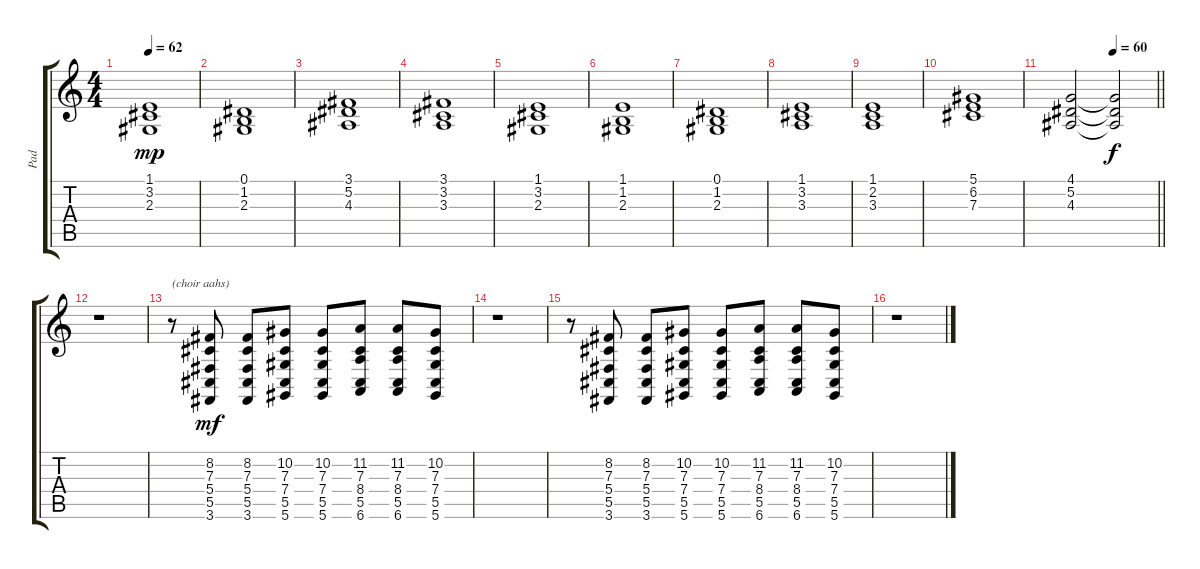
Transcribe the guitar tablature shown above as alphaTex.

\track ("Pad" "Pad") {instrument pad4choir}
\staff {score tabs}
\tuning (Eb4 Bb3 Gb3 Db3 Ab2 Eb2) {hide}
\ts (4 4)
\tempo 62
\clef g2
\ks c
(1.1 3.2 2.3).1{dy mp} |
(0.1 1.2 2.3).1 |
(3.1 5.2 4.3).1 |
(3.1 3.2 3.3).1 |
(1.1 3.2 2.3).1 |
(1.1 1.2 2.3).1 |
(0.1 1.2 2.3).1 |
(1.1 3.2 3.3).1 |
(1.1 2.2 3.3).1 |
(5.1 6.2 7.3).1 |
\tempo (60 0.5)
\barLineRight lightlight
(4.1 5.2 4.3).2 (4.1{t} 5.2{t} 4.3{t}).2{dy f} |
\section ("" "")
r.1 |
r.8{txt "(choir aahs)" volume 14 balance 8 instrument choiraahs} (8.2 7.3 5.4 5.5 3.6).8{dy mf} (8.2 7.3 5.4 5.5 3.6).8 (10.2 7.3 7.4 5.5 5.6).8 (10.2 7.3 7.4 5.5 5.6).8 (11.2 7.3 8.4 5.5 6.6).8 (11.2 7.3 8.4 5.5 6.6).8 (10.2 7.3 7.4 5.5 5.6).8 |
r.1 |
r.8 (8.2 7.3 5.4 5.5 3.6).8 (8.2 7.3 5.4 5.5 3.6).8 (10.2 7.3 7.4 5.5 5.6).8 (10.2 7.3 7.4 5.5 5.6).8 (11.2 7.3 8.4 5.5 6.6).8 (11.2 7.3 8.4 5.5 6.6).8 (10.2 7.3 7.4 5.5 5.6).8 |
r.1
